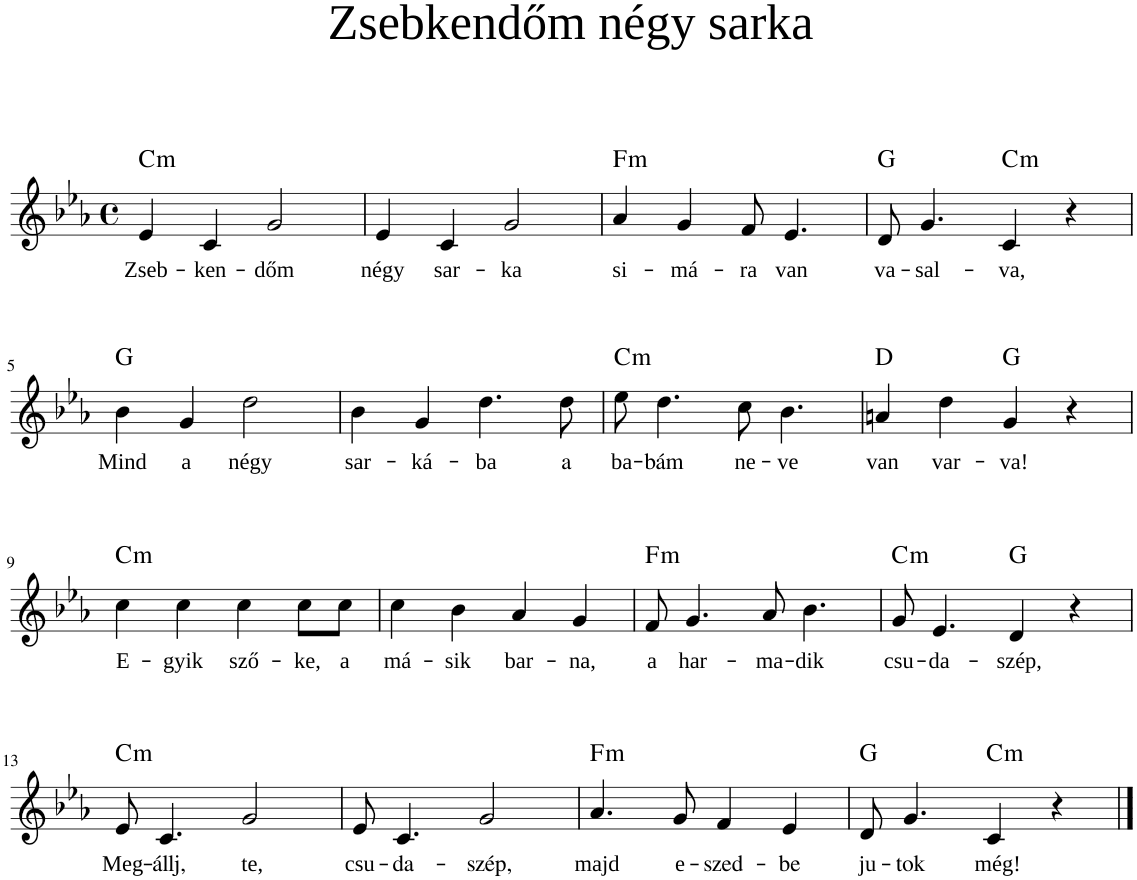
**kern	**text	**harte
*part1	*part1	*part1
*staff1	*staff1	*
*I"Piano	*	*
*I'Pno	*	*
*clefG2	*	*
*k[b-e-a-]	*	*
*M4/4	*	*
*met(c)	*	*
=1	=1	=1
!	!LO:LY:b	!LO:H:kt=m
4e-/	Zseb-	C:min
!	!LO:LY:b	!
4c/	-ken-	.
!	!LO:LY:b	!
2g/	-dőm	.
=2	=2	=2
!	!LO:LY:b	!
4e-/	négy	.
!	!LO:LY:b	!
4c/	sar-	.
!	!LO:LY:b	!
2g/	-ka	.
=3	=3	=3
!	!LO:LY:b	!LO:H:kt=m
4a-/	si-	F:min
!	!LO:LY:b	!
4g/	-má-	.
!	!LO:LY:b	!
8f/	-ra	.
!	!LO:LY:b	!
4.e-/	van	.
=4	=4	=4
!	!LO:LY:b	!LO:H:kt=N.C.
8d/	va-	N
!	!LO:LY:b	!
4.g/	-sal-	.
!	!LO:LY:b	!LO:H:kt=m
4c/	-va,	C:min
4r	.	.
!!LO:LB:g=z
=5	=5	=5
!	!LO:LY:b	!LO:H:kt=N.C.
4b-\	Mind	N
!	!LO:LY:b	!
4g/	a	.
!	!LO:LY:b	!
2dd\	négy	.
=6	=6	=6
!	!LO:LY:b	!
4b-\	sar-	.
!	!LO:LY:b	!
4g/	-ká-	.
!	!LO:LY:b	!
4.dd\	-ba	.
!	!LO:LY:b	!
8dd\	a	.
=7	=7	=7
!	!LO:LY:b	!LO:H:kt=m
8ee-\	ba-	C:min
!	!LO:LY:b	!
4.dd\	-bám	.
!	!LO:LY:b	!
8cc\	ne-	.
!	!LO:LY:b	!
4.b-\	-ve	.
=8	=8	=8
!	!LO:LY:b	!LO:H:kt=N.C.
4an/	van	N
!	!LO:LY:b	!
4dd\	var-	.
!	!LO:LY:b	!LO:H:kt=N.C.
4g/	-va!	N
4r	.	.
!!LO:LB:g=z
=9	=9	=9
!	!LO:LY:b	!LO:H:kt=m
4cc\	E-	C:min
!	!LO:LY:b	!
4cc\	-gyik	.
!	!LO:LY:b	!
4cc\	sző-	.
!	!LO:LY:b	!
8cc\L	-ke,	.
!	!LO:LY:b	!
8cc\J	a	.
=10	=10	=10
!	!LO:LY:b	!
4cc\	má-	.
!	!LO:LY:b	!
4b-\	-sik	.
!	!LO:LY:b	!
4a-/	bar-	.
!	!LO:LY:b	!
4g/	-na,	.
=11	=11	=11
!	!LO:LY:b	!LO:H:kt=m
8f/	a	F:min
!	!LO:LY:b	!
4.g/	har-	.
!	!LO:LY:b	!
8a-/	-ma-	.
!	!LO:LY:b	!
4.b-\	-dik	.
=12	=12	=12
!	!LO:LY:b	!LO:H:kt=m
8g/	csu-	C:min
!	!LO:LY:b	!
4.e-/	-da-	.
!	!LO:LY:b	!LO:H:kt=N.C.
4d/	-szép,	N
4r	.	.
!!LO:LB:g=z
=13	=13	=13
!	!LO:LY:b	!LO:H:kt=m
8e-/	Meg-	C:min
!	!LO:LY:b	!
4.c/	-állj,	.
!	!LO:LY:b	!
2g/	te,	.
=14	=14	=14
!	!LO:LY:b	!
8e-/	csu-	.
!	!LO:LY:b	!
4.c/	-da-	.
!	!LO:LY:b	!
2g/	-szép,	.
=15	=15	=15
!	!LO:LY:b	!LO:H:kt=m
4.a-/	majd	F:min
!	!LO:LY:b	!
8g/	e-	.
!	!LO:LY:b	!
4f/	-szed-	.
!	!LO:LY:b	!
4e-/	-be	.
=16	=16	=16
!	!LO:LY:b	!LO:H:kt=N.C.
8d/	ju-	N
!	!LO:LY:b	!
4.g/	-tok	.
!	!LO:LY:b	!LO:H:kt=m
4c/	még!	C:min
4r	.	.
==	==	==
*-	*-	*-
